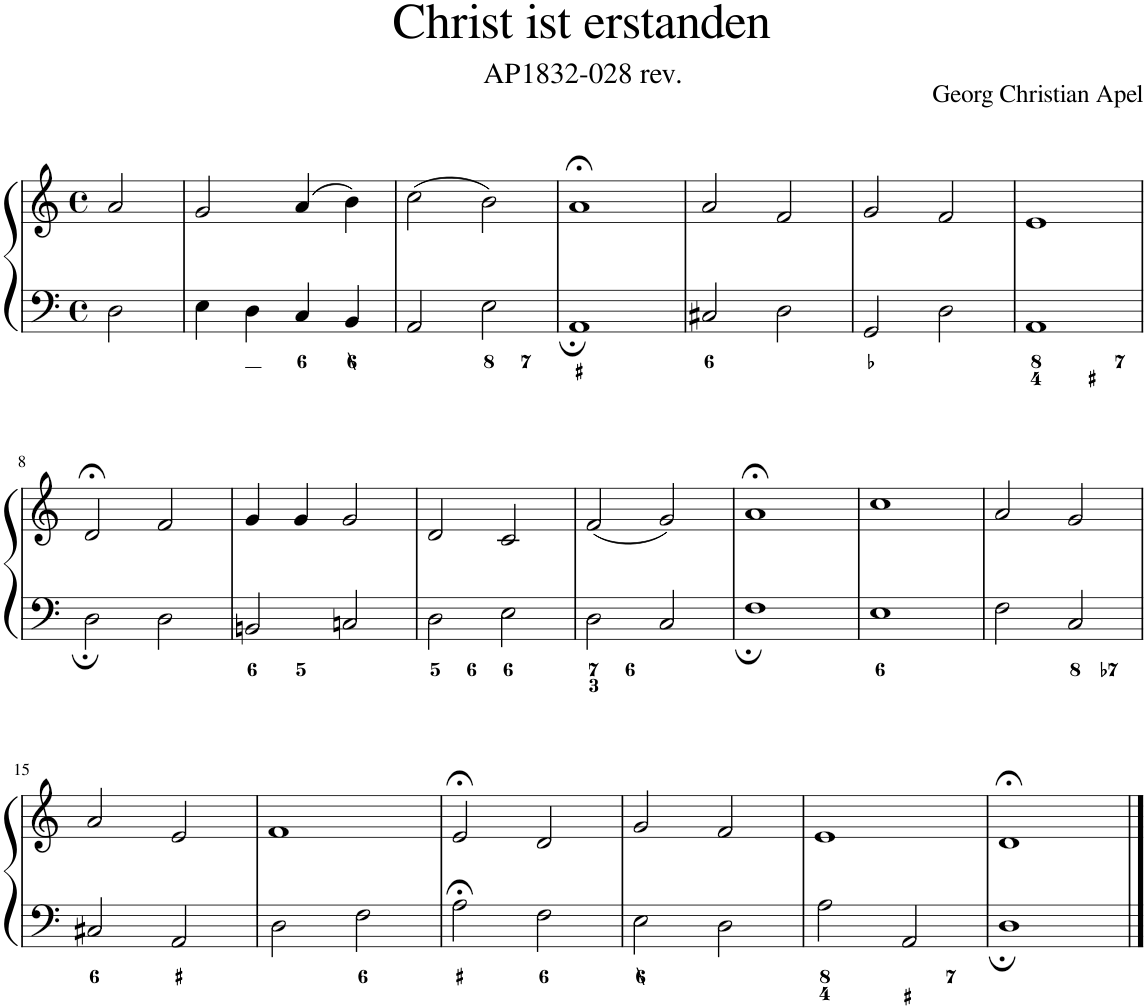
**kern	**kern
*part1	*part1
*staff2	*staff1
*I"Piano	*
*I'Pno.	*
*clefF4	*clefG2
*k[]	*k[]
*M4/4	*M4/4
*met(c)	*met(c)
=1	=1
2D\	2a/
=2	=2
4E\	2g/
4D\	.
4C/	(4a/
4BB/	4b\)
=3	=3
2AA/	(2cc\
2E\	2b\)
=4	=4
1AA	1a;<
=5	=5
2C#X/	2a/
2D\	2f/
=6	=6
2GG/	2g/
2D\	2f/
=7	=7
1AA	1e
!!LO:LB:g=z
=8	=8
2D\	2d;</
2D\	2f/
=9	=9
2BBn/	4g/
.	4g/
2Cn/	2g/
=10	=10
2D\	2d/
2E\	2c/
=11	=11
2D\	(2f/
2C/	2g/)
=12	=12
1F	1a;<
=13	=13
1E	1cc
=14	=14
2F\	2a/
2C/	2g/
!!LO:LB:g=z
=15	=15
2C#X/	2a/
2AA/	2e/
=16	=16
2D\	1f
2F\	.
=17	=17
2A;<\	2e;</
2F\	2d/
=18	=18
2E\	2g/
2D\	2f/
=19	=19
2A\	1e
2AA/	.
=20	=20
1D	1d;<
==	==
*-	*-
